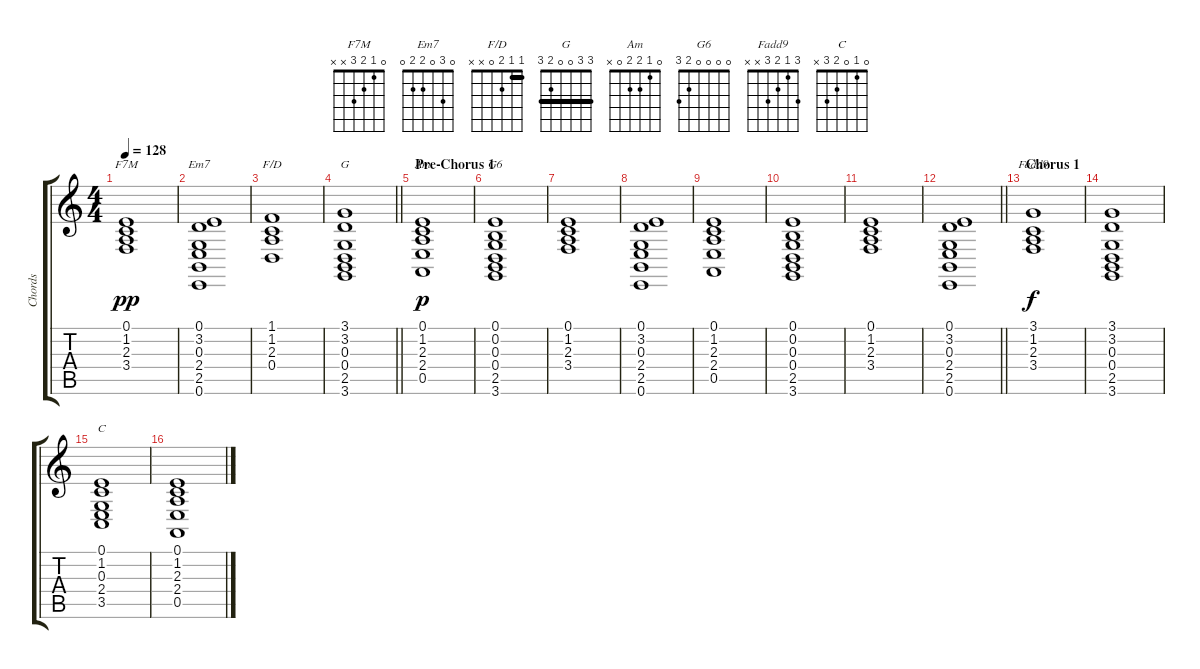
\track ("Chords" "Chords") {instrument stringensemble1}
\staff {score tabs}
\tuning (E4 B3 G3 D3 A2 E2) {hide}
\chord ("F7M" 0 1 2 3 x x)
\chord ("Em7" 0 3 0 2 2 0)
\chord ("F/D" 1 1 2 0 x x) {barre 1}
\chord ("G" 3 3 0 0 2 3) {barre 3}
\chord ("Am" 0 1 2 2 0 x)
\chord ("G6" 0 0 0 0 2 3)
\chord ("Fadd9" 3 1 2 3 x x)
\chord ("C" 0 1 0 2 3 x)
\ts (4 4)
\tempo 128
\clef g2
\ks c
(0.1 1.2 2.3 3.4).1{ch "F7M" dy pp} |
(0.1 3.2 0.3 2.4 2.5 0.6).1{ch "Em7"} |
(1.1 1.2 2.3 0.4).1{ch "F/D"} |
\barLineRight lightlight
(3.1 3.2 0.3 0.4 2.5 3.6).1{ch "G"} |
\section ("" "Pre-Chorus 1")
(0.1 1.2 2.3 2.4 0.5).1{ch "Am" dy p} |
(0.1 0.2 0.3 0.4 2.5 3.6).1{ch "G6"} |
(0.1 1.2 2.3 3.4).1 |
(0.1 3.2 0.3 2.4 2.5 0.6).1 |
(0.1 1.2 2.3 2.4 0.5).1 |
(0.1 0.2 0.3 0.4 2.5 3.6).1 |
(0.1 1.2 2.3 3.4).1 |
\barLineRight lightlight
(0.1 3.2 0.3 2.4 2.5 0.6).1 |
\section ("" "Chorus 1")
(3.1 1.2 2.3 3.4).1{ch "Fadd9" dy f} |
(3.1 3.2 0.3 0.4 2.5 3.6).1 |
(0.1 1.2 0.3 2.4 3.5).1{ch "C"} |
(0.1 1.2 2.3 2.4 0.5).1
